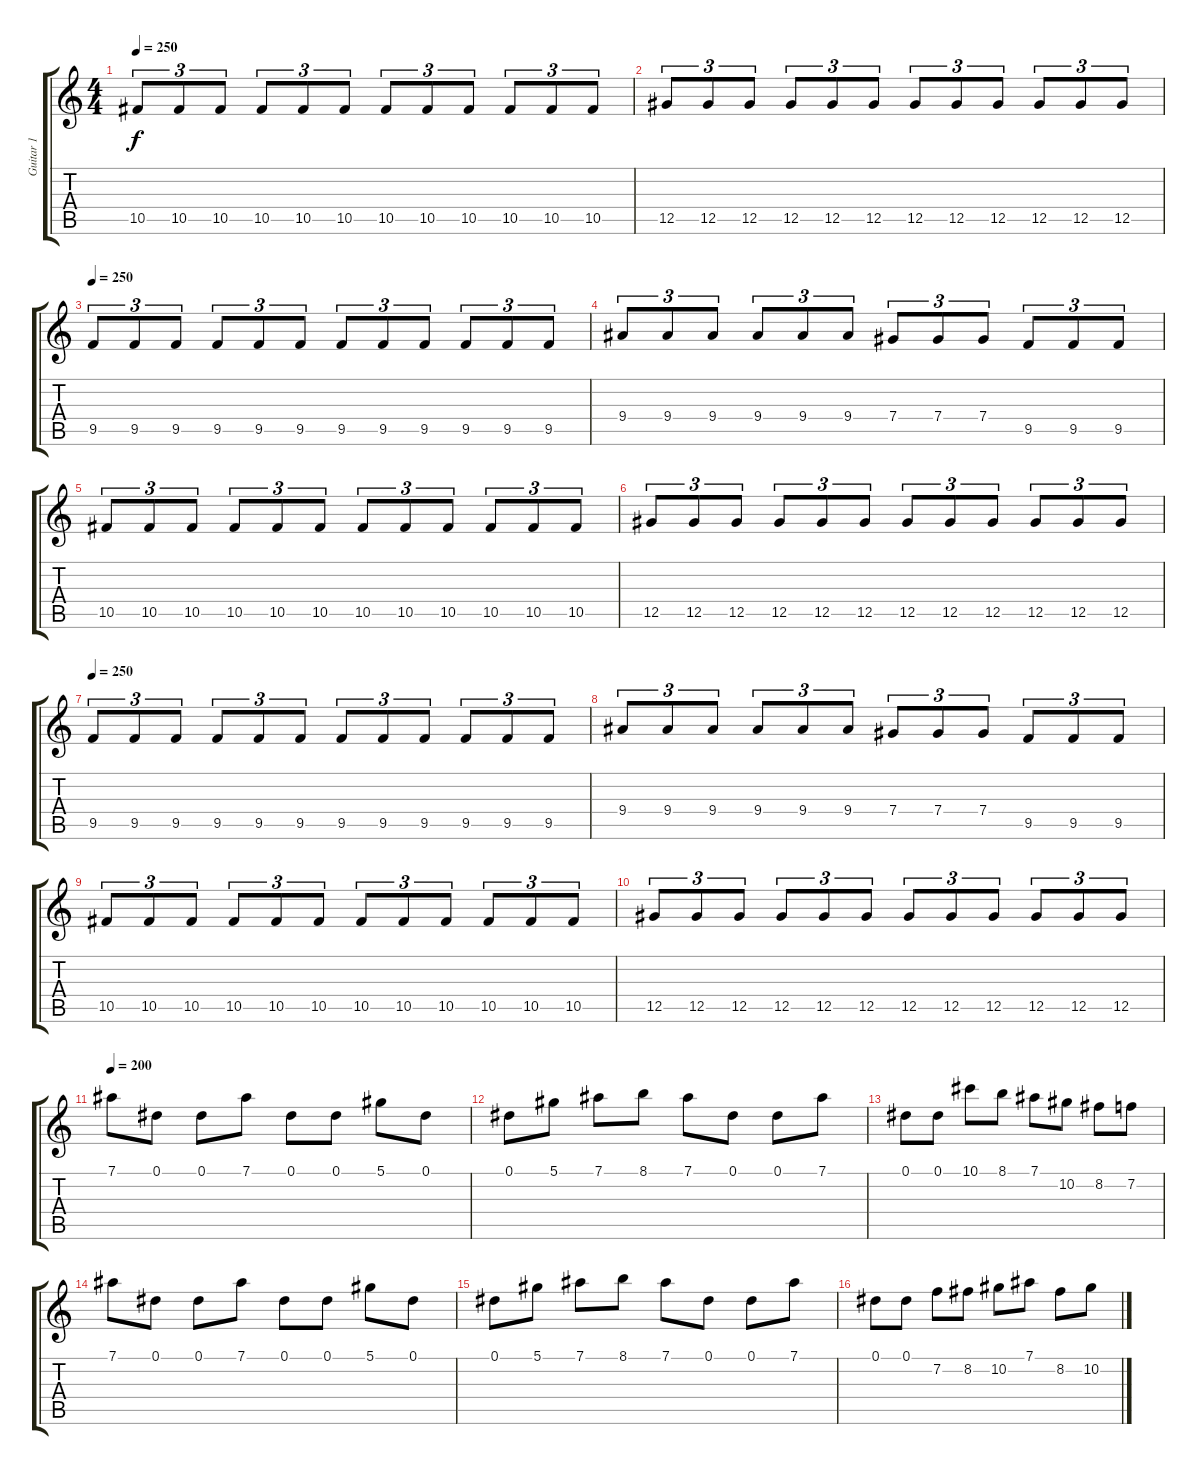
\track ("Guitar 1" "Guitar 1") {instrument distortionguitar}
\staff {score tabs}
\tuning (Eb4 Bb3 Gb3 Db3 Ab2 Eb2) {hide}
\ts (4 4)
\tempo 250
\clef g2
\ks c
10.5.8{tu (3 2) dy f} 10.5.8{tu (3 2)} 10.5.8{tu (3 2)} 10.5.8{tu (3 2)} 10.5.8{tu (3 2)} 10.5.8{tu (3 2)} 10.5.8{tu (3 2)} 10.5.8{tu (3 2)} 10.5.8{tu (3 2)} 10.5.8{tu (3 2)} 10.5.8{tu (3 2)} 10.5.8{tu (3 2)} |
12.5.8{tu (3 2)} 12.5.8{tu (3 2)} 12.5.8{tu (3 2)} 12.5.8{tu (3 2)} 12.5.8{tu (3 2)} 12.5.8{tu (3 2)} 12.5.8{tu (3 2)} 12.5.8{tu (3 2)} 12.5.8{tu (3 2)} 12.5.8{tu (3 2)} 12.5.8{tu (3 2)} 12.5.8{tu (3 2)} |
\tempo 250
9.5.8{tu (3 2)} 9.5.8{tu (3 2)} 9.5.8{tu (3 2)} 9.5.8{tu (3 2)} 9.5.8{tu (3 2)} 9.5.8{tu (3 2)} 9.5.8{tu (3 2)} 9.5.8{tu (3 2)} 9.5.8{tu (3 2)} 9.5.8{tu (3 2)} 9.5.8{tu (3 2)} 9.5.8{tu (3 2)} |
9.4.8{tu (3 2)} 9.4.8{tu (3 2)} 9.4.8{tu (3 2)} 9.4.8{tu (3 2)} 9.4.8{tu (3 2)} 9.4.8{tu (3 2)} 7.4.8{tu (3 2)} 7.4.8{tu (3 2)} 7.4.8{tu (3 2)} 9.5.8{tu (3 2)} 9.5.8{tu (3 2)} 9.5.8{tu (3 2)} |
10.5.8{tu (3 2)} 10.5.8{tu (3 2)} 10.5.8{tu (3 2)} 10.5.8{tu (3 2)} 10.5.8{tu (3 2)} 10.5.8{tu (3 2)} 10.5.8{tu (3 2)} 10.5.8{tu (3 2)} 10.5.8{tu (3 2)} 10.5.8{tu (3 2)} 10.5.8{tu (3 2)} 10.5.8{tu (3 2)} |
12.5.8{tu (3 2)} 12.5.8{tu (3 2)} 12.5.8{tu (3 2)} 12.5.8{tu (3 2)} 12.5.8{tu (3 2)} 12.5.8{tu (3 2)} 12.5.8{tu (3 2)} 12.5.8{tu (3 2)} 12.5.8{tu (3 2)} 12.5.8{tu (3 2)} 12.5.8{tu (3 2)} 12.5.8{tu (3 2)} |
\tempo 250
9.5.8{tu (3 2)} 9.5.8{tu (3 2)} 9.5.8{tu (3 2)} 9.5.8{tu (3 2)} 9.5.8{tu (3 2)} 9.5.8{tu (3 2)} 9.5.8{tu (3 2)} 9.5.8{tu (3 2)} 9.5.8{tu (3 2)} 9.5.8{tu (3 2)} 9.5.8{tu (3 2)} 9.5.8{tu (3 2)} |
9.4.8{tu (3 2)} 9.4.8{tu (3 2)} 9.4.8{tu (3 2)} 9.4.8{tu (3 2)} 9.4.8{tu (3 2)} 9.4.8{tu (3 2)} 7.4.8{tu (3 2)} 7.4.8{tu (3 2)} 7.4.8{tu (3 2)} 9.5.8{tu (3 2)} 9.5.8{tu (3 2)} 9.5.8{tu (3 2)} |
10.5.8{tu (3 2)} 10.5.8{tu (3 2)} 10.5.8{tu (3 2)} 10.5.8{tu (3 2)} 10.5.8{tu (3 2)} 10.5.8{tu (3 2)} 10.5.8{tu (3 2)} 10.5.8{tu (3 2)} 10.5.8{tu (3 2)} 10.5.8{tu (3 2)} 10.5.8{tu (3 2)} 10.5.8{tu (3 2)} |
12.5.8{tu (3 2)} 12.5.8{tu (3 2)} 12.5.8{tu (3 2)} 12.5.8{tu (3 2)} 12.5.8{tu (3 2)} 12.5.8{tu (3 2)} 12.5.8{tu (3 2)} 12.5.8{tu (3 2)} 12.5.8{tu (3 2)} 12.5.8{tu (3 2)} 12.5.8{tu (3 2)} 12.5.8{tu (3 2)} |
\tempo 200
7.1.8 0.1.8 0.1.8 7.1.8 0.1.8 0.1.8 5.1.8 0.1.8 |
0.1.8 5.1.8 7.1.8 8.1.8 7.1.8 0.1.8 0.1.8 7.1.8 |
0.1.8 0.1.8 10.1.8 8.1.8 7.1.8 10.2.8 8.2.8 7.2.8 |
7.1.8 0.1.8 0.1.8 7.1.8 0.1.8 0.1.8 5.1.8 0.1.8 |
0.1.8 5.1.8 7.1.8 8.1.8 7.1.8 0.1.8 0.1.8 7.1.8 |
0.1.8 0.1.8 7.2.8 8.2.8 10.2.8 7.1.8 8.2.8 10.2.8
